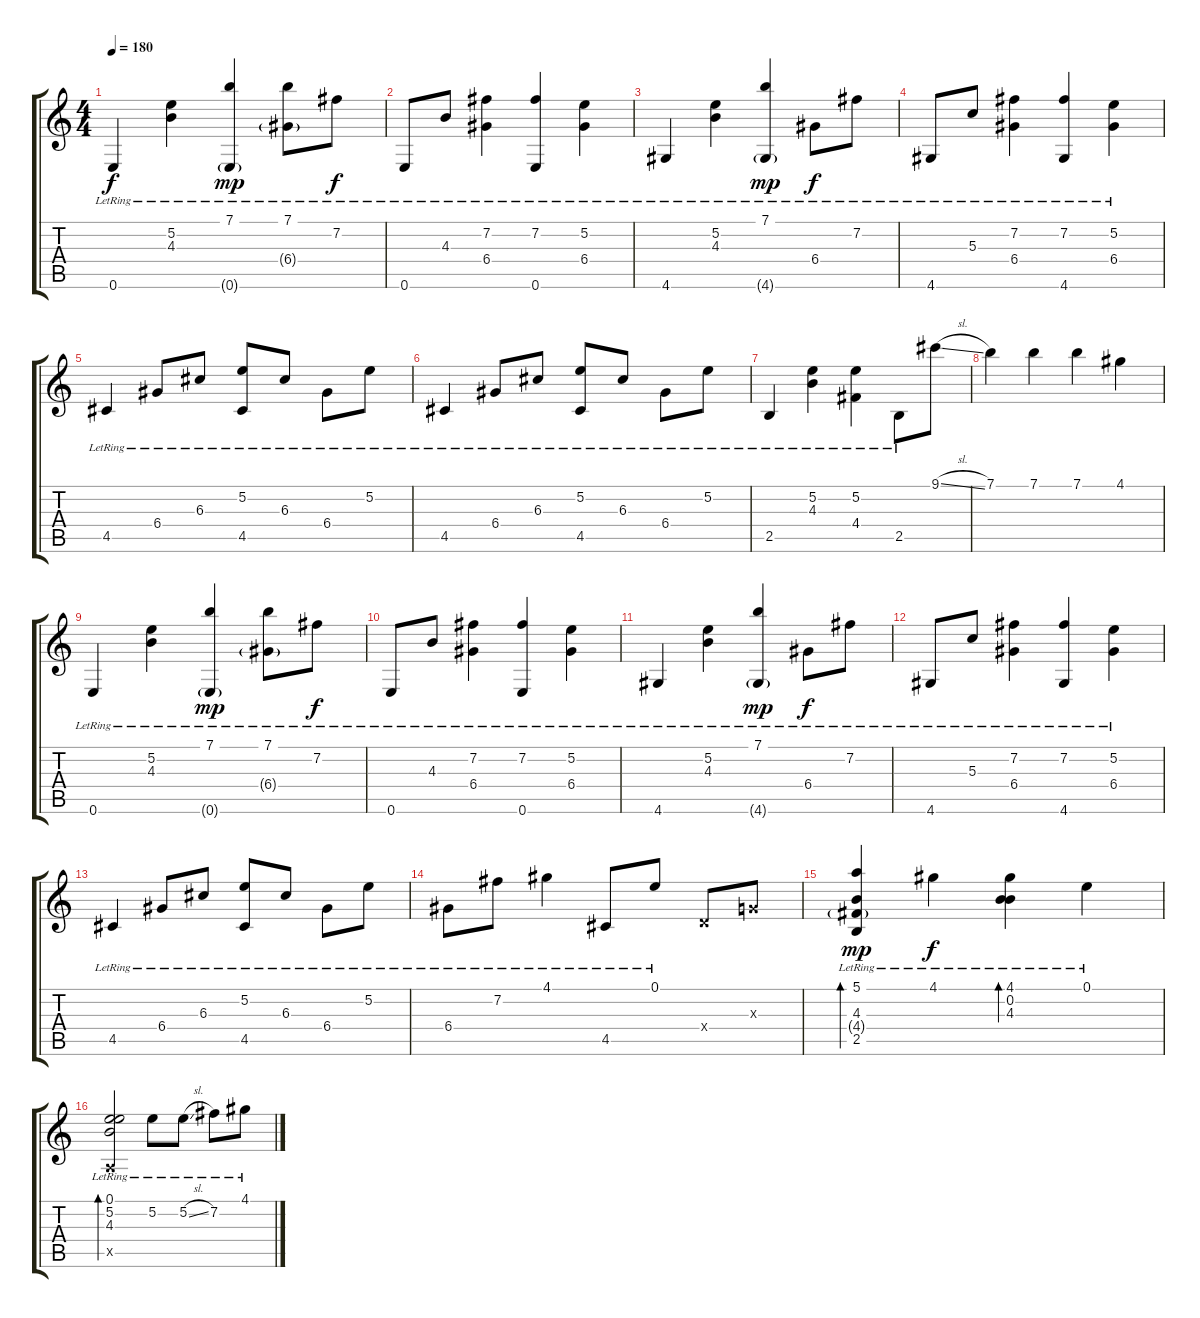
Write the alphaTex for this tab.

\track "" {instrument acousticguitarsteel}
\staff {score tabs}
\tuning (E4 B3 G3 D3 A2 E2) {hide}
\ts (4 4)
\tempo 180
\clef g2
\ks c
0.6{lr}.4{dy f} (5.2{lr} 4.3{lr}).4 (7.1{lr} 0.6{g lr}).4{dy mp} (7.1{lr} 6.4{g lr}).8 7.2{lr}.8{dy f} |
0.6{lr}.8 4.3{lr}.8 (7.2{lr} 6.4{lr}).4 (7.2{lr} 0.6{lr}).4 (5.2{lr} 6.4{lr}).4 |
4.6{lr}.4 (5.2{lr} 4.3{lr}).4 (7.1{lr} 4.6{g lr}).4{dy mp} 6.4{lr}.8{dy f} 7.2{lr}.8 |
4.6{lr}.8 5.3{lr}.8 (7.2{lr} 6.4{lr}).4 (7.2{lr} 4.6{lr}).4 (5.2{lr} 6.4{lr}).4 |
4.5{lr}.4 6.4{lr}.8 6.3{lr}.8 (5.2{lr} 4.5{lr}).8 6.3{lr}.8 6.4{lr}.8 5.2{lr}.8 |
4.5{lr}.4 6.4{lr}.8 6.3{lr}.8 (5.2{lr} 4.5{lr}).8 6.3{lr}.8 6.4{lr}.8 5.2{lr}.8 |
2.5{lr}.4 (5.2{lr} 4.3{lr}).4 (5.2{lr} 4.4{lr}).4 2.5{lr}.8 9.1{sl}.8 |
7.1.4 7.1.4 7.1.4 4.1.4 |
0.6{lr}.4 (5.2{lr} 4.3{lr}).4 (7.1{lr} 0.6{g lr}).4{dy mp} (7.1{lr} 6.4{g lr}).8 7.2{lr}.8{dy f} |
0.6{lr}.8 4.3{lr}.8 (7.2{lr} 6.4{lr}).4 (7.2{lr} 0.6{lr}).4 (5.2{lr} 6.4{lr}).4 |
4.6{lr}.4 (5.2{lr} 4.3{lr}).4 (7.1{lr} 4.6{g lr}).4{dy mp} 6.4{lr}.8{dy f} 7.2{lr}.8 |
4.6{lr}.8 5.3{lr}.8 (7.2{lr} 6.4{lr}).4 (7.2{lr} 4.6{lr}).4 (5.2{lr} 6.4{lr}).4 |
4.5{lr}.4 6.4{lr}.8 6.3{lr}.8 (5.2{lr} 4.5{lr}).8 6.3{lr}.8 6.4{lr}.8 5.2{lr}.8 |
6.4{lr}.8 7.2{lr}.8 4.1{lr}.4 4.5{lr}.8 0.1{lr}.8 0.4{x}.8 0.3{x}.8 |
(5.1{lr} 4.3{lr} 4.4{g lr} 2.5{lr}).4{bd 120 dy mp} 4.1{lr}.4{dy f} (4.1{lr} 0.2{lr} 4.3{lr}).4{bd 120} 0.1{lr}.4 |
(0.1{lr} 5.2{lr} 4.3{lr} 0.5{x}).2{bd 120} 5.2{lr}.8 5.2{sl lr}.8 7.2{lr}.8 4.1{lr}.8
